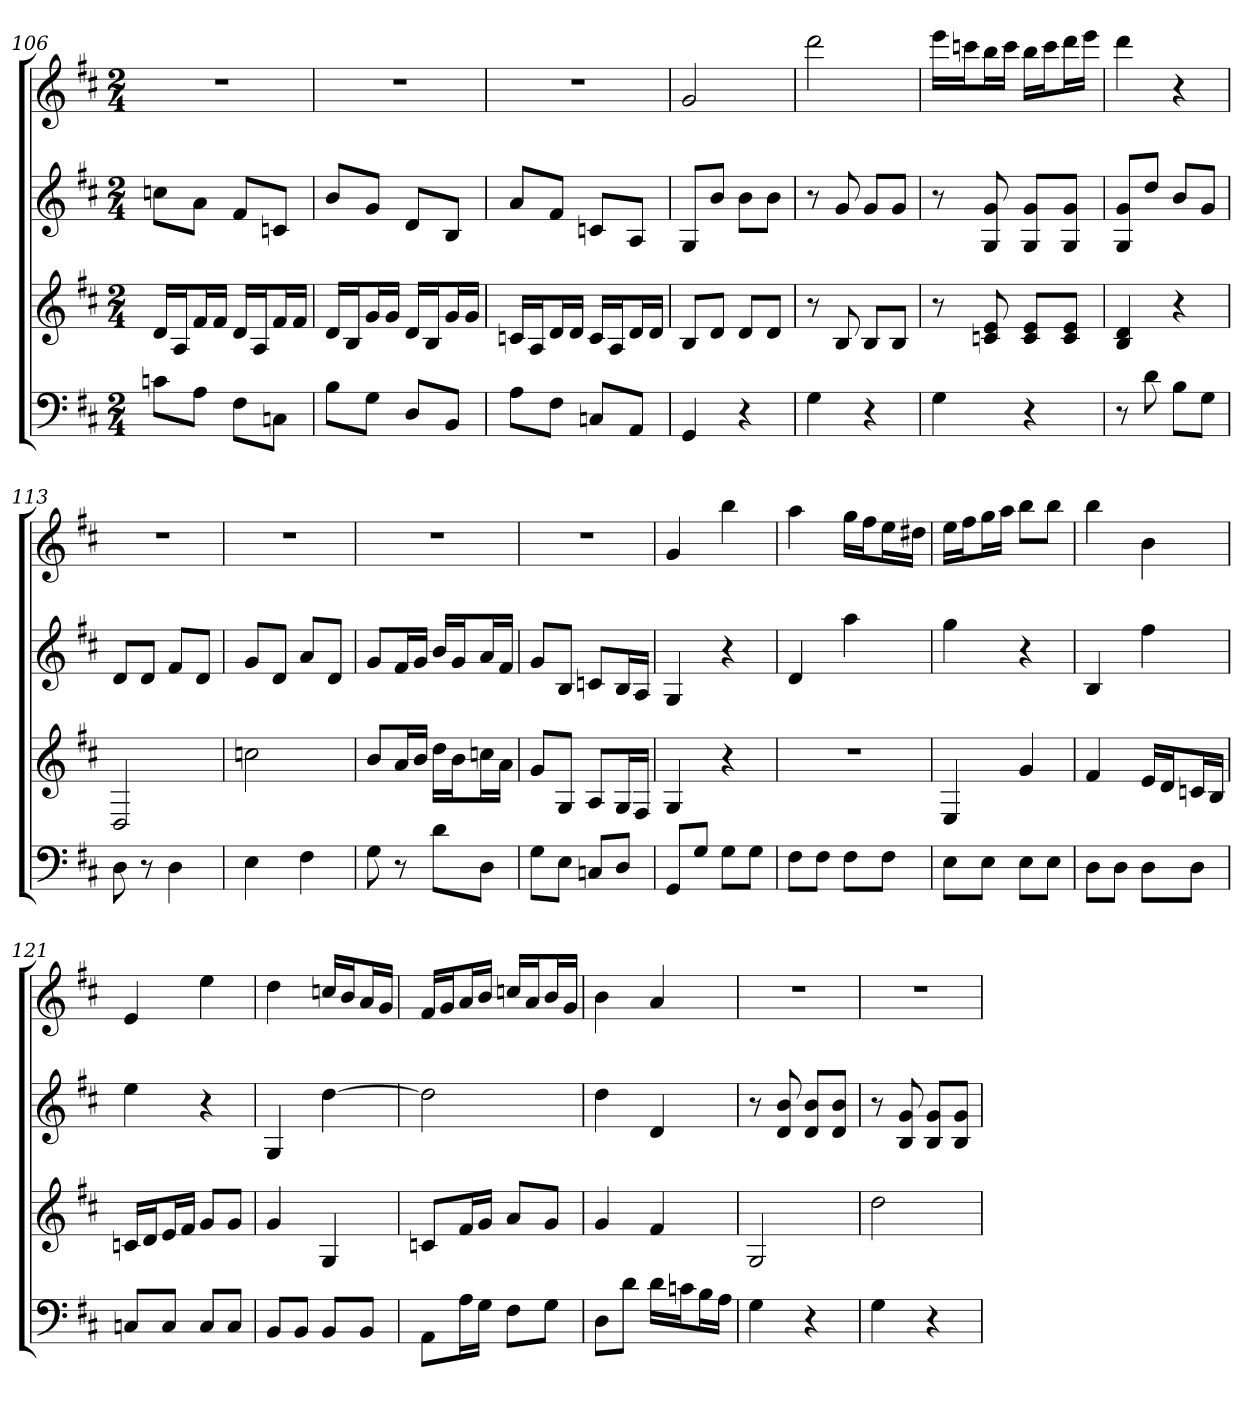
**kern	**kern	**kern	**kern
*part4	*part3	*part2	*part1
*staff4	*staff3	*staff2	*staff1
*k[f#c#]	*k[f#c#]	*k[f#c#]	*k[f#c#]
*D:	*D:	*D:	*D:
*M2/4	*M2/4	*M2/4	*M2/4
=106	=106	=106	=106
8cnL	16dLL	8ccnL	2r
.	16AJ	.	.
8AJ	16f#L	8aJ	.
.	16f#JJ	.	.
8F#L	16dLL	8f#L	.
.	16AJ	.	.
8CnJ	16f#L	8cnJ	.
.	16f#JJ	.	.
=107	=107	=107	=107
8BL	16dLL	8bL	2r
.	16BJ	.	.
8GJ	16gL	8gJ	.
.	16gJJ	.	.
8DL	16dLL	8dL	.
.	16BJ	.	.
8BBJ	16gL	8BJ	.
.	16gJJ	.	.
=108	=108	=108	=108
8AL	16cnLL	8aL	2r
.	16AJ	.	.
8F#J	16dL	8f#J	.
.	16dJJ	.	.
8CnL	16cLL	8cnL	.
.	16AJ	.	.
8AAJ	16dL	8AJ	.
.	16dJJ	.	.
=109	=109	=109	=109
4GG	8BL	8GL	2g
.	8dJ	8bJ	.
4r	8dL	8bL	.
.	8dJ	8bJ	.
=110	=110	=110	=110
4G	8r	8r	2ddd
.	8B	8g	.
4r	8BL	8gL	.
.	8BJ	8gJ	.
=111	=111	=111	=111
4G	8r	8r	16eeeLL
.	.	.	16cccnJ
.	8cn 8e	8G 8g	16bbL
.	.	.	16cccJJ
4r	8c 8eL	8G 8gL	16bbLL
.	.	.	16cccJ
.	8c 8eJ	8G 8gJ	16dddL
.	.	.	16eeeJJ
=112	=112	=112	=112
8r	4B 4d	8G 8gL	4ddd
8d	.	8ddJ	.
8BL	4r	8bL	4r
8GJ	.	8gJ	.
=113	=113	=113	=113
8D	2D	8dL	2r
8r	.	8dJ	.
4D	.	8f#L	.
.	.	8dJ	.
=114	=114	=114	=114
4E	2ccn	8gL	2r
.	.	8dJ	.
4F#	.	8aL	.
.	.	8dJ	.
=115	=115	=115	=115
8G	8bL	8gL	2r
8r	16aL	16f#L	.
.	16bJJ	16gJJ	.
8dL	16ddLL	16bLL	.
.	16bJ	16gJ	.
8DJ	16ccnL	16aL	.
.	16aJJ	16f#JJ	.
=116	=116	=116	=116
8GL	8gL	8gL	2r
8EJ	8GJ	8BJ	.
8CnL	8AL	8cnL	.
8DJ	16GL	16BL	.
.	16F#JJ	16AJJ	.
=117	=117	=117	=117
8GGL	4G	4G	4g
8GJ	.	.	.
8GL	4r	4r	4bb
8GJ	.	.	.
=118	=118	=118	=118
8F#L	2r	4d	4aa
8F#J	.	.	.
8F#L	.	4aa	16ggLL
.	.	.	16ff#J
8F#J	.	.	16eeL
.	.	.	16dd#XJJ
=119	=119	=119	=119
8EL	4E	4gg	16eeLL
.	.	.	16ff#J
8EJ	.	.	16ggL
.	.	.	16aaJJ
8EL	4g	4r	8bbL
8EJ	.	.	8bbJ
=120	=120	=120	=120
8DL	4f#	4B	4bb
8DJ	.	.	.
8DL	16eLL	4ff#	4b
.	16dJ	.	.
8DJ	16cnL	.	.
.	16BJJ	.	.
=121	=121	=121	=121
8CnL	16cnLL	4ee	4e
.	16dJ	.	.
8CJ	16eL	.	.
.	16f#JJ	.	.
8CL	8gL	4r	4ee
8CJ	8gJ	.	.
=122	=122	=122	=122
8BBL	4g	4G	4dd
8BBJ	.	.	.
8BBL	4G	[4dd	16ccnLL
.	.	.	16bJ
8BBJ	.	.	16aL
.	.	.	16gJJ
=123	=123	=123	=123
8AAL	8cnL	2dd]	16f#LL
.	.	.	16gJ
16AL	16f#L	.	16aL
16GJJ	16gJJ	.	16bJJ
8F#L	8aL	.	16ccnLL
.	.	.	16aJ
8GJ	8gJ	.	16bL
.	.	.	16gJJ
=124	=124	=124	=124
8DL	4g	4dd	4b
8dJ	.	.	.
16dLL	4f#	4d	4a
16cnJ	.	.	.
16BL	.	.	.
16AJJ	.	.	.
=125	=125	=125	=125
4G	2G	8r	2r
.	.	8d 8b	.
4r	.	8d 8bL	.
.	.	8d 8bJ	.
=126	=126	=126	=126
4G	2dd	8r	2r
.	.	8B 8g	.
4r	.	8B 8gL	.
.	.	8B 8gJ	.
=	=	=	=
*-	*-	*-	*-
